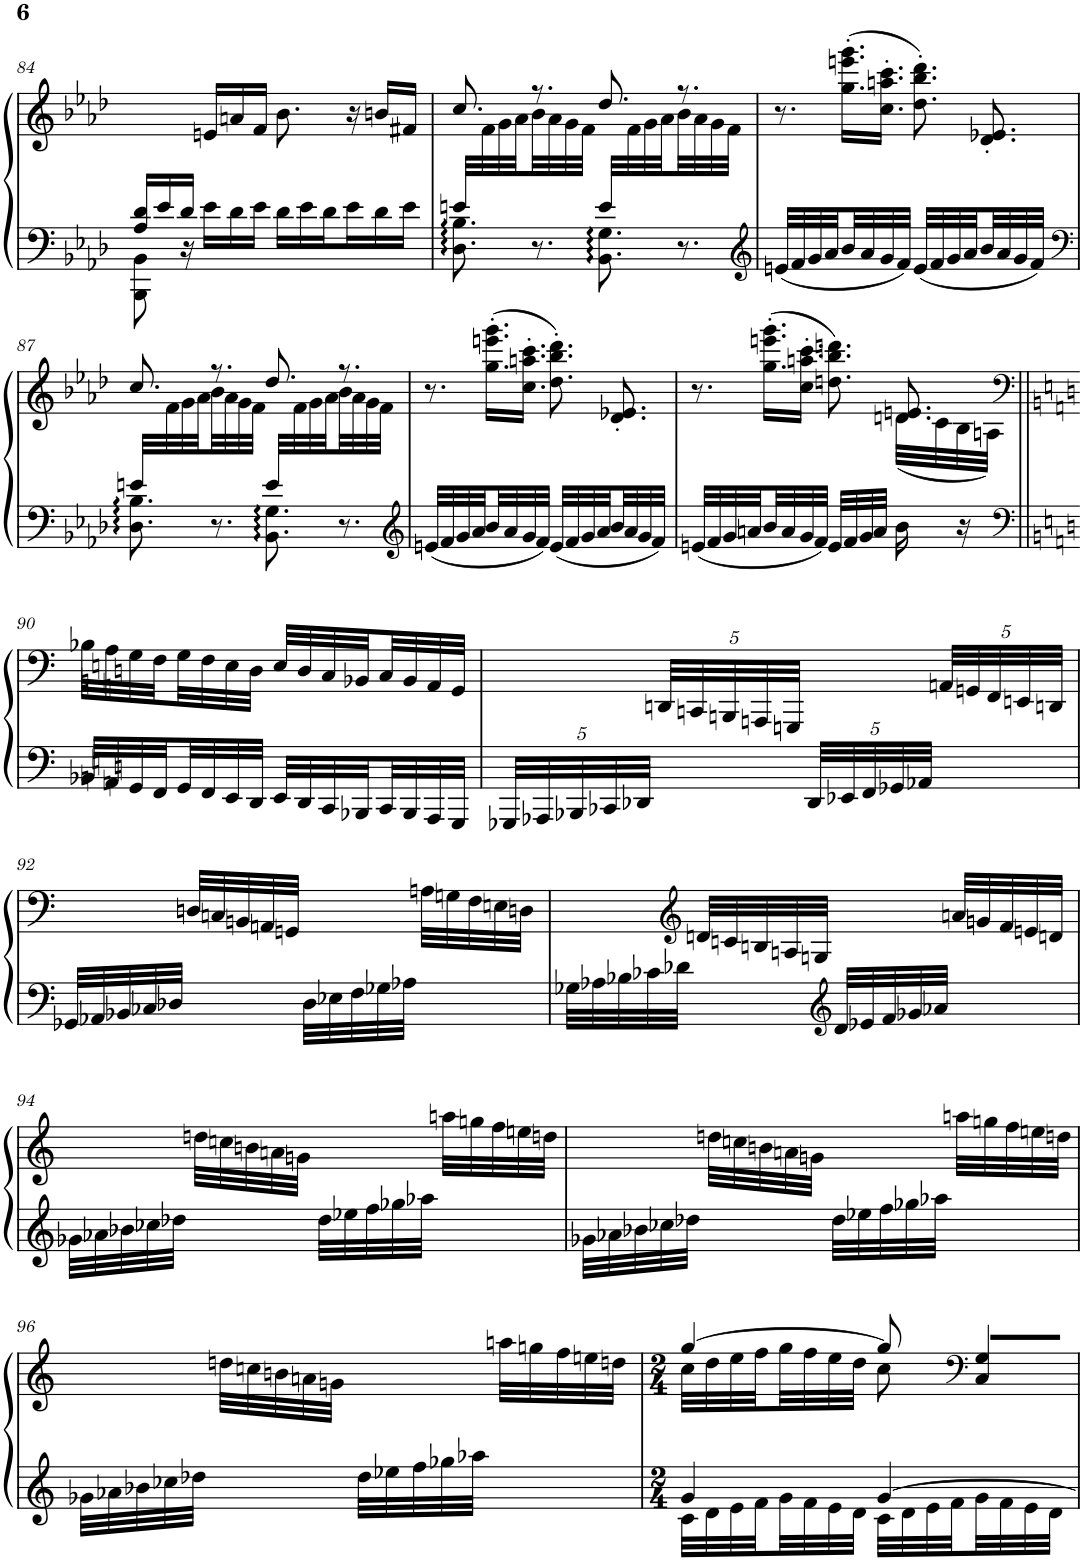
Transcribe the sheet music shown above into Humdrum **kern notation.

**kern	**kern
*part1	*part1
*staff2	*staff1
*I"Piano	*
*I'Pno.	*
!!LO:PB:g=z
*clefF4	*clefG2
*k[b-e-a-d-]	*k[b-e-a-d-]
*M12/16	*M12/16
=84	=84
*^	*
16A-/ 16d-/LL	8BBB-\ 8BB-\	8.ryy
16e-/	.	.
16d-/JJ	16r	.
2ryy	16e-\LL	16en/LL
.	16d-\	16an/
.	16e-\JJ	16f/JJ
.	16d-\LL	8.b-\
.	16e-\	.
.	16d-\	.
.	16e-\	16r
.	16d-\	16bn/LL
16ryy	16e-\JJ	16f#X/JJ
=85	=85	=85
*Xbrackettup	*	*
*	*	*^
64%3en/LLL	8.D-\ 8.B-\	8.cc/	32.ryy
64ryy	.	.	64%3f\
.	.	.	64%3g\
.	.	.	64%3a-\
*	*	*	*Xbrackettup
.	8.r	8.r	64%3b-\
.	.	.	64%3a-\
.	.	.	64%3g\
.	.	.	64%3f\JJJ
64%3e/LLL	8.BB-\ 8.G\	8.dd-/	32.ryy
4ryy	.	.	64%3f\
.	.	.	64%3g\
.	.	.	64%3a-\
.	8.r	8.r	64%3b-\
.	.	.	64%3a-\
.	.	.	64%3g\
16ryy	.	.	.
.	.	.	64%3f\JJJ
64ryy	.	.	.
*v	*v	*	*
*	*v	*v
=86	=86
*clefG2	*
64%3en/LLL	8.r
64%3f/	.
64%3g/	.
64%3a-/	.
64%3b-/	(16.gg\' 16.eeen\' 16.ggg\'LL
64%3a-/	.
64%3g/	16.cc\' 16.aan\' 16.ccc\'JJ
64%3f/JJJ	.
64%3e/LLL	8.dd-\' 8.bb-\' 8.ddd-\')
64%3f/	.
64%3g/	.
64%3a-/	.
64%3b-/	8.d-/' 8.e-X/'
64%3a-/	.
64%3g/	.
64%3f/JJJ	.
!!LO:LB:g=z
=87	=87
*clefF4	*
*^	*^
64%3en/LLL	8.D-\ 8.B-\	8.cc/	32.ryy
64ryy	.	.	64%3f\
.	.	.	64%3g\
.	.	.	64%3a-\
.	8.r	8.r	64%3b-\
.	.	.	64%3a-\
.	.	.	64%3g\
.	.	.	64%3f\JJJ
64%3e/LLL	8.BB-\ 8.G\	8.dd-/	32.ryy
4ryy	.	.	64%3f\
.	.	.	64%3g\
.	.	.	64%3a-\
.	8.r	8.r	64%3b-\
.	.	.	64%3a-\
.	.	.	64%3g\
16ryy	.	.	.
.	.	.	64%3f\JJJ
64ryy	.	.	.
*v	*v	*	*
*	*v	*v
=88	=88
*clefG2	*
64%3en/LLL	8.r
64%3f/	.
64%3g/	.
64%3a-/	.
64%3b-/	(16.gg\' 16.eeen\' 16.ggg\'LL
64%3a-/	.
64%3g/	16.cc\' 16.aan\' 16.ccc\'JJ
64%3f/JJJ	.
64%3e/LLL	8.dd-\' 8.bb-\' 8.ddd-\')
64%3f/	.
64%3g/	.
64%3a-/	.
64%3b-/	8.d-/' 8.e-X/'
64%3a-/	.
64%3g/	.
64%3f/JJJ	.
=89	=89
*	*^
64%3en/LLL	8.r	16ryy
64%3f/	.	.
*	*v	*v
64%3g/	.
64%3an/	.
64%3b-/	(16.gg\' 16.eeen\' 16.ggg\'LL
64%3a/	.
64%3g/	16.cc\' 16.aan\' 16.ccc\'JJ
64%3f/JJJ	.
64%3e/LLL	8.ddn\ 8.bb-\ 8.dddn\)
64%3f/	.
64%3g/	.
64%3a/JJJ	.
*	*^
16.b-\	8.dn/ 8.en/	(64%3d\LLL
.	.	64%3c\
16.r	.	64%3B-\
.	.	64%3An\JJJ)
*	*v	*v
!!LO:LB:g=z
=90||	=90||
*clefF4	*clefF4
*k[]	*k[]
64%3BB-X/LLL	64%3B-X\LLL
64%3AA/	64%3A\
64%3GG/	64%3G\
64%3FF/	64%3F\
64%3GG/	64%3G\
64%3FF/	64%3F\
64%3EE/	64%3E\
64%3DD/JJJ	64%3D\JJJ
64%3EE/LLL	64%3E/LLL
64%3DD/	64%3D/
64%3CC/	64%3C/
64%3BBB-X/	64%3BB-X/
64%3CC/	64%3C/
64%3BBB-/	64%3BB-/
64%3AAA/	64%3AA/
64%3GGG/JJJ	64%3GG/JJJ
=91	=91
80%3GGG-X/LLL	8.ryy
80%3AAA-X/	.
80%3BBB-X/	.
80%3CC-X/	.
80%3DD-X/JJJ	.
8.ryy	80%3DDn/LLL
.	80%3CCn/
.	80%3BBBn/
.	80%3AAAn/
.	80%3GGGn/JJJ
80%3DD-/LLL	8.ryy
80%3EE-X/	.
80%3FF/	.
80%3GG-X/	.
80%3AA-X/JJJ	.
8.ryy	80%3AAn/LLL
.	80%3GGn/
.	80%3FF/
.	80%3EEn/
.	80%3DDn/JJJ
!!LO:LB:g=z
=92	=92
80%3GG-X/LLL	8.ryy
80%3AA-X/	.
80%3BB-X/	.
80%3C-X/	.
80%3D-X/JJJ	.
8.ryy	80%3Dn/LLL
.	80%3Cn/
.	80%3BBn/
.	80%3AAn/
.	80%3GGn/JJJ
80%3D-\LLL	8.ryy
80%3E-X\	.
80%3F\	.
80%3G-X\	.
80%3A-X\JJJ	.
8.ryy	80%3An\LLL
.	80%3Gn\
.	80%3F\
.	80%3En\
.	80%3Dn\JJJ
=93	=93
80%3G-X\LLL	8.ryy
80%3A-X\	.
80%3B-X\	.
80%3c-X\	.
80%3d-X\JJJ	.
*	*clefG2
8.ryy	80%3dn/LLL
.	80%3cn/
.	80%3Bn/
.	80%3An/
.	80%3Gn/JJJ
*clefG2	*
80%3d-/LLL	8.ryy
80%3e-X/	.
80%3f/	.
80%3g-X/	.
80%3a-X/JJJ	.
8.ryy	80%3an/LLL
.	80%3gn/
.	80%3f/
.	80%3en/
.	80%3dn/JJJ
!!LO:LB:g=z
=94	=94
80%3g-X\LLL	8.ryy
80%3a-X\	.
80%3b-X\	.
80%3cc-X\	.
80%3dd-X\JJJ	.
8.ryy	80%3ddn\LLL
.	80%3ccn\
.	80%3bn\
.	80%3an\
.	80%3gn\JJJ
80%3dd-\LLL	8.ryy
80%3ee-X\	.
80%3ff\	.
80%3gg-X\	.
80%3aa-X\JJJ	.
8.ryy	80%3aan\LLL
.	80%3ggn\
.	80%3ff\
.	80%3een\
.	80%3ddn\JJJ
=95	=95
80%3g-X\LLL	8.ryy
80%3a-X\	.
80%3b-X\	.
80%3cc-X\	.
80%3dd-X\JJJ	.
8.ryy	80%3ddn\LLL
.	80%3ccn\
.	80%3bn\
.	80%3an\
.	80%3gn\JJJ
80%3dd-\LLL	8.ryy
80%3ee-X\	.
80%3ff\	.
80%3gg-X\	.
80%3aa-X\JJJ	.
8.ryy	80%3aan\LLL
.	80%3ggn\
.	80%3ff\
.	80%3een\
.	80%3ddn\JJJ
!!LO:LB:g=z
=96	=96
80%3g-X\LLL	8.ryy
80%3a-X\	.
80%3b-X\	.
80%3cc-X\	.
80%3dd-X\JJJ	.
8.ryy	80%3ddn\LLL
.	80%3ccn\
.	80%3bn\
.	80%3an\
.	80%3gn\JJJ
80%3dd-\LLL	8.ryy
80%3ee-X\	.
80%3ff\	.
80%3gg-X\	.
80%3aa-X\JJJ	.
8.ryy	80%3aan\LLL
.	80%3ggn\
.	80%3ff\
.	80%3een\
.	80%3ddn\JJJ
=97	=97
*M2/4	*M2/4
*^	*^
4g/	32c\LLL	[4gg/	32cc\LLL
.	32d\	.	32dd\
.	32e\	.	32ee\
.	32f\	.	32ff\
.	32g\	.	32gg\
.	32f\	.	32ff\
.	32e\	.	32ee\
.	32d\JJJ	.	32dd\JJJ
[4g/	32c\LLL	8gg/]	8cc\
.	32d\	.	.
.	32e\	.	.
.	32f\	.	.
*	*	*clefF4	*
.	32g\	8C/ 8G/	8ryy
.	32f\	.	.
.	32e\	.	.
.	32d\JJJ	.	.
*v	*v	*	*
*	*v	*v
=	=
*-	*-
